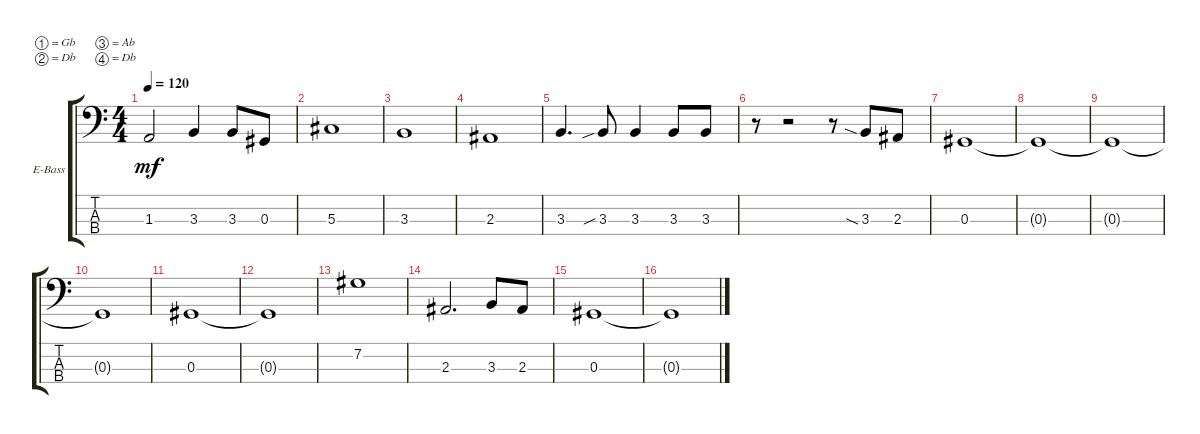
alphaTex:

\defaultSystemsLayout 4
\bracketExtendMode groupsimilarinstruments
\firstSystemTrackNameOrientation horizontal
\otherSystemsTrackNameOrientation horizontal
\track ("Electric Bass" "E-Bass") {instrument electricbassfinger}
\staff {score tabs}
\tuning (Gb2 Db2 Ab1 Db1)
\ts (4 4)
\tempo 120
\clef f4
\scale
0.333333
\ks c
1.3.2{dy mf} 3.3.4 3.3.8 0.3.8 |
\scale
0.333333 5.3.1 |
\scale
0.333333 3.3.1 |
\scale
0.333333 2.3.1 |
\scale
0.333333 3.3.4{d} 3.3{sib}.8 3.3.4 3.3.8 3.3.8 |
\scale
0.333333 r.8 r.2 r.8 3.3{sia}.8 2.3.8 |
\scale
0.333333 0.3.1 |
\scale
0.333333 0.3{t}.1 |
\scale
0.333333 0.3{t}.1 |
\scale
0.333333 0.3{t}.1 |
\scale
0.333333 0.3.1 |
\scale
0.333333 0.3{t}.1 |
\scale
0.333333 7.2.1 |
\scale
0.333333 2.3.2{d} 3.3.8 2.3.8 |
\scale
0.333333 0.3.1 |
\scale
0.333333 0.3{t}.1
